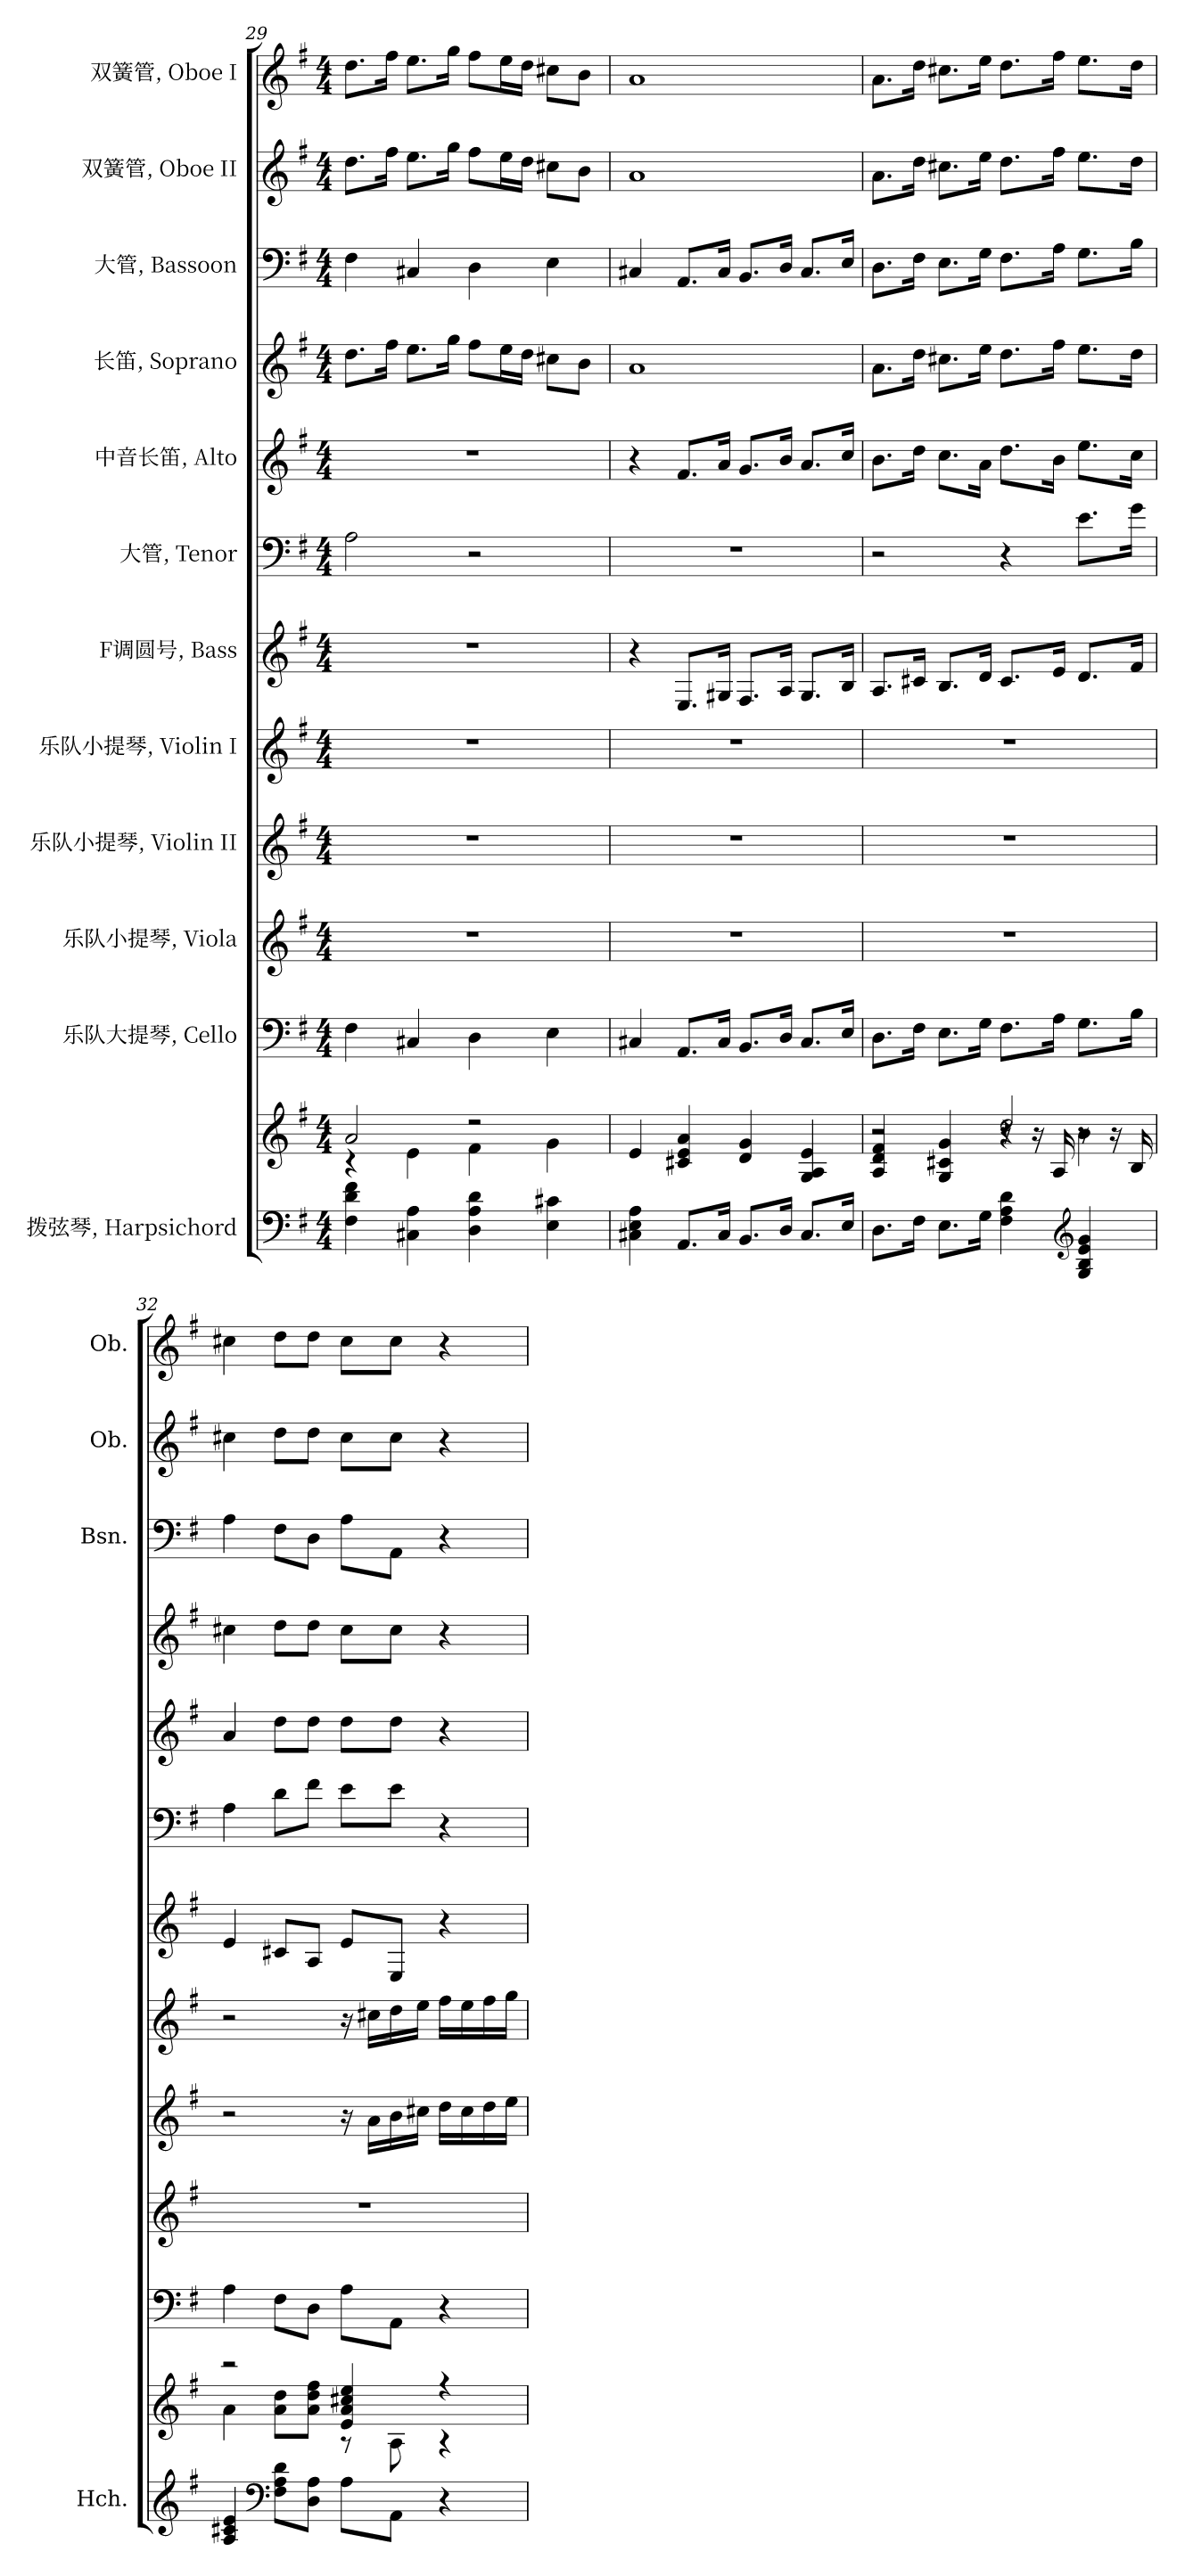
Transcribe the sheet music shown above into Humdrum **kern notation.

**kern	**kern	**kern	**kern	**kern	**kern	**kern	**kern	**kern	**kern	**kern	**kern	**kern
*part12	*part12	*part11	*part10	*part9	*part8	*part7	*part6	*part5	*part4	*part3	*part2	*part1
*staff13	*staff12	*staff11	*staff10	*staff9	*staff8	*staff7	*staff6	*staff5	*staff4	*staff3	*staff2	*staff1
*I"拨弦琴, Harpsichord	*	*I"乐队大提琴, Cello	*I"乐队小提琴, Viola	*I"乐队小提琴, Violin II	*I"乐队小提琴, Violin I	*I"F调圆号, Bass	*I"大管, Tenor	*I"中音长笛, Alto	*I"长笛, Soprano	*I"大管, Bassoon	*I"双簧管, Oboe II	*I"双簧管, Oboe I
*I'Hch.	*	*	*	*	*	*	*	*	*	*I'Bsn.	*I'Ob.	*I'Ob.
*clefF4	*clefG2	*clefF4	*clefG2	*clefG2	*clefG2	*clefG2	*clefF4	*clefG2	*clefG2	*clefF4	*clefG2	*clefG2
*	*	*	*	*	*	*ITrd4c7	*	*ITrd3c5	*	*	*	*
*k[f#]	*k[f#]	*k[f#]	*k[f#]	*k[f#]	*k[f#]	*k[]	*k[f#]	*k[f#c#]	*k[f#]	*k[f#]	*k[f#]	*k[f#]
*M4/4	*M4/4	*M4/4	*M4/4	*M4/4	*M4/4	*M4/4	*M4/4	*M4/4	*M4/4	*M4/4	*M4/4	*M4/4
=29	=29	=29	=29	=29	=29	=29	=29	=29	=29	=29	=29	=29
*	*^	*	*	*	*	*	*	*	*	*	*	*
4F#\ 4d\ 4f#\	2a/	4r	4F#\	1r	1r	1r	1r	2A\	1r	8.dd\L	4F#\	8.dd\L	8.dd\L
.	.	.	.	.	.	.	.	.	.	16ff#\Jk	.	16ff#\Jk	16ff#\Jk
4C#X\ 4A\	.	4e\	4C#X/	.	.	.	.	.	.	8.ee\L	4C#X/	8.ee\L	8.ee\L
.	.	.	.	.	.	.	.	.	.	16gg\Jk	.	16gg\Jk	16gg\Jk
4D\ 4A\ 4d\	2r	4f#\	4D\	.	.	.	.	2r	.	8ff#\L	4D\	8ff#\L	8ff#\L
.	.	.	.	.	.	.	.	.	.	16ee\L	.	16ee\L	16ee\L
.	.	.	.	.	.	.	.	.	.	16dd\JJ	.	16dd\JJ	16dd\JJ
4E\ 4c#X\	.	4g\	4E\	.	.	.	.	.	.	8cc#X\L	4E\	8cc#X\L	8cc#X\L
.	.	.	.	.	.	.	.	.	.	8b\J	.	8b\J	8b\J
*	*v	*v	*	*	*	*	*	*	*	*	*	*	*
!!LO:PB:g=z
=30	=30	=30	=30	=30	=30	=30	=30	=30	=30	=30	=30	=30
4C#X\ 4E\ 4A\	4e/	4C#X/	1r	1r	1r	4r	1r	4r	1a	4C#X/	1a	1a
8.AA/L	4c#X/ 4e/ 4a/	8.AA/L	.	.	.	8.AA/L	.	8.c#/L	.	8.AA/L	.	.
16C#/Jk	.	16C#/Jk	.	.	.	16C#X/Jk	.	16e/Jk	.	16C#/Jk	.	.
8.BB/L	4d/ 4g/	8.BB/L	.	.	.	8.BB/L	.	8.d/L	.	8.BB/L	.	.
16D/Jk	.	16D/Jk	.	.	.	16D/Jk	.	16f#/Jk	.	16D/Jk	.	.
8.C#/L	4G/ 4A/ 4e/	8.C#/L	.	.	.	8.C#/L	.	8.e/L	.	8.C#/L	.	.
16E/Jk	.	16E/Jk	.	.	.	16E/Jk	.	16g/Jk	.	16E/Jk	.	.
=31	=31	=31	=31	=31	=31	=31	=31	=31	=31	=31	=31	=31
*	*^	*	*	*	*	*	*	*	*	*	*	*
*	*	*^	*	*	*	*	*	*	*	*	*	*	*
8.D\L	2r	2r	4A/ 4d/ 4f#/	8.D\L	1r	1r	1r	8.D/L	2r	8.f#\L	8.a\L	8.D\L	8.a\L	8.a\L
16F#\Jk	.	.	.	16F#\Jk	.	.	.	16F#X/Jk	.	16a\Jk	16dd\Jk	16F#\Jk	16dd\Jk	16dd\Jk
8.E\L	.	.	4G/ 4c#X/ 4g/	8.E\L	.	.	.	8.E/L	.	8.g\L	8.cc#X\L	8.E\L	8.cc#X\L	8.cc#X\L
16G\Jk	.	.	.	16G\Jk	.	.	.	16G/Jk	.	16e\Jk	16ee\Jk	16G\Jk	16ee\Jk	16ee\Jk
4F#\ 4A\ 4d\	2dd/	4r	8r	8.F#\L	.	.	.	8.F#/L	4r	8.a\L	8.dd\L	8.F#\L	8.dd\L	8.dd\L
.	.	.	16r	.	.	.	.	.	.	.	.	.	.	.
.	.	.	16A/	16A\Jk	.	.	.	16A/Jk	.	16f#\Jk	16ff#\Jk	16A\Jk	16ff#\Jk	16ff#\Jk
*clefG2	*	*	*	*	*	*	*	*	*	*	*	*	*	*
4G/ 4B/ 4e/ 4g/	.	4b\	8r	8.G\L	.	.	.	8.G/L	8.e\L	8.b\L	8.ee\L	8.G\L	8.ee\L	8.ee\L
.	.	.	16r	.	.	.	.	.	.	.	.	.	.	.
.	.	.	16B/	16B\Jk	.	.	.	16B/Jk	16g\Jk	16g\Jk	16dd\Jk	16B\Jk	16dd\Jk	16dd\Jk
*	*	*v	*v	*	*	*	*	*	*	*	*	*	*	*
!!LO:PB:g=z
=32	=32	=32	=32	=32	=32	=32	=32	=32	=32	=32	=32	=32	=32
4A/ 4c#X/ 4e/	2r	4a\	4A\	1r	2r	2r	4A/	4A\	4e/	4cc#X\	4A\	4cc#X\	4cc#X\
*clefF4	*	*	*	*	*	*	*	*	*	*	*	*	*
8F#\ 8A\ 8d\L	.	8a\ 8dd\L	8F#\L	.	.	.	8F#X/L	8d\L	8a\L	8dd\L	8F#\L	8dd\L	8dd\L
8D\ 8A\J	.	8a\ 8dd\ 8ff#\J	8D\J	.	.	.	8D/J	8f#\J	8a\J	8dd\J	8D\J	8dd\J	8dd\J
8A\L	4e/ 4a/ 4cc#X/ 4ee/	8r	8A\L	.	16r	16r	8A/L	8e\L	8a\L	8cc#\L	8A\L	8cc#\L	8cc#\L
.	.	.	.	.	16a\LL	16cc#X\LL	.	.	.	.	.	.	.
8AA\J	.	8A\	8AA\J	.	16b\	16dd\	8AA/J	8e\J	8a\J	8cc#\J	8AA\J	8cc#\J	8cc#\J
.	.	.	.	.	16cc#X\JJ	16ee\JJ	.	.	.	.	.	.	.
4r	4r	4r	4r	.	16dd\LL	16ff#\LL	4r	4r	4r	4r	4r	4r	4r
.	.	.	.	.	16cc#\	16ee\	.	.	.	.	.	.	.
.	.	.	.	.	16dd\	16ff#\	.	.	.	.	.	.	.
.	.	.	.	.	16ee\JJ	16gg\JJ	.	.	.	.	.	.	.
*	*v	*v	*	*	*	*	*	*	*	*	*	*	*
=	=	=	=	=	=	=	=	=	=	=	=	=
*-	*-	*-	*-	*-	*-	*-	*-	*-	*-	*-	*-	*-
